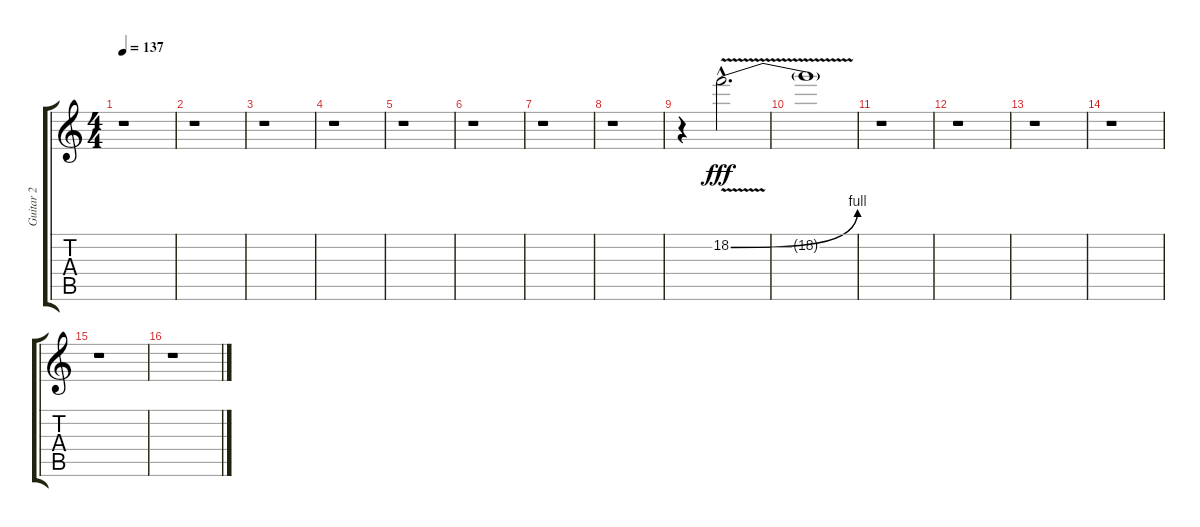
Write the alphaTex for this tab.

\track ("Guitar 2" "Guitar 2") {instrument distortionguitar}
\staff {score tabs}
\tuning (E4 B3 G3 D3 A2 E2) {hide}
\ts (4 4)
\tempo 137
\clef g2
\ks c
r.1{dy fff} |
r.1 |
r.1 |
r.1 |
r.1 |
r.1 |
r.1 |
r.1 |
r.4 18.2{be (bend 0 0 60 4) v hac}.2{d} |
18.2{t}.1 |
r.1 |
r.1 |
r.1 |
r.1 |
r.1 |
r.1
